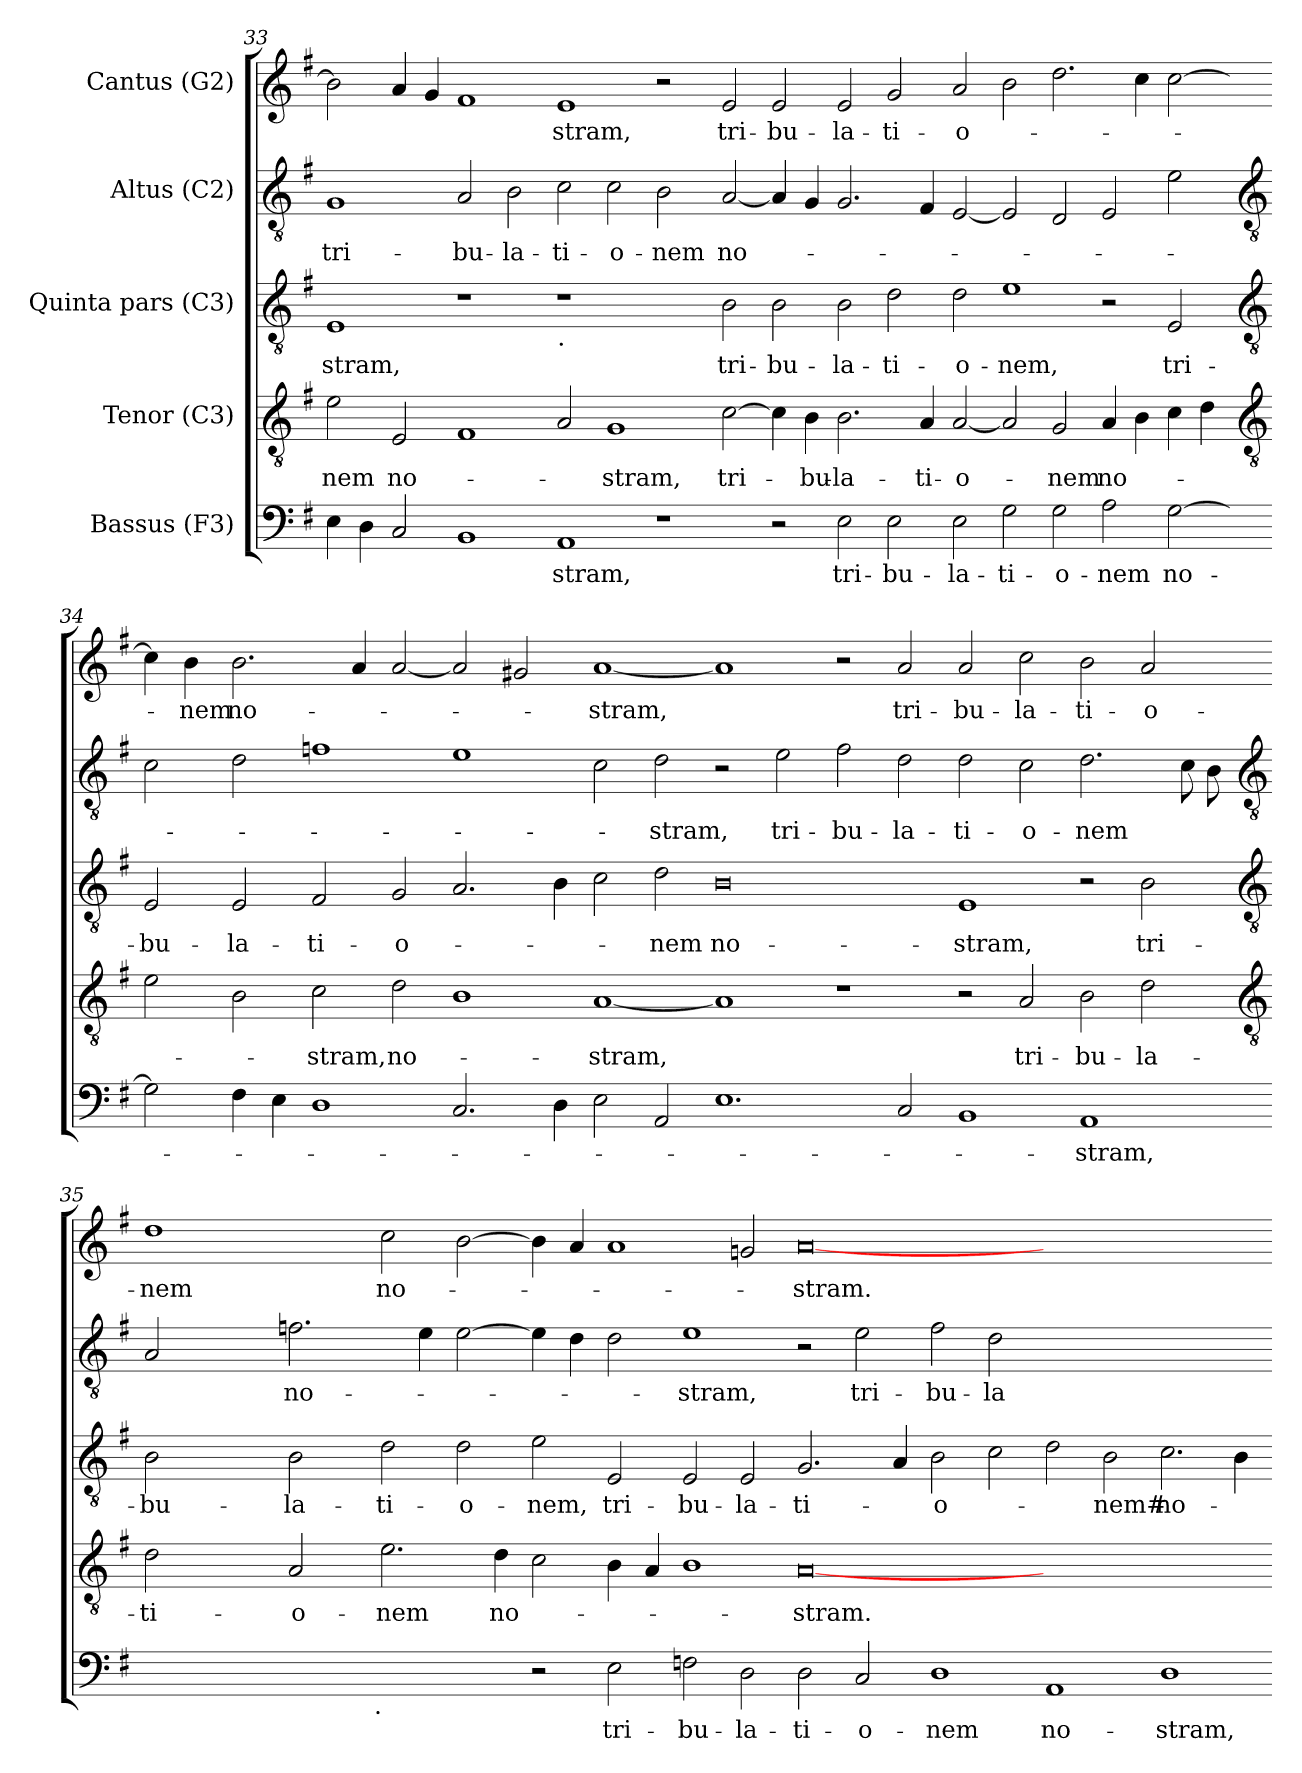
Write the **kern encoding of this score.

**kern	**text	**kern	**text	**kern	**text	**kern	**text	**kern	**text
*part5	*part5	*part4	*part4	*part3	*part3	*part2	*part2	*part1	*part1
*staff5	*staff5	*staff4	*staff4	*staff3	*staff3	*staff2	*staff2	*staff1	*staff1
*I"Bassus (F3)	*	*I"Tenor (C3)	*	*I"Quinta pars (C3)	*	*I"Altus (C2)	*	*I"Cantus (G2)	*
!!LO:LB:g=z
*clefF4	*	*clefGv2	*	*clefGv2	*	*clefGv2	*	*clefG2	*
*k[f#]	*	*k[f#]	*	*k[f#]	*	*k[f#]	*	*k[f#]	*
*G:	*	*G:	*	*G:	*	*G:	*	*G:	*
=33	=33	=33	=33	=33	=33	=33	=33	=33	=33
!	!	!	!LO:LY:b	!	!LO:LY:b	!	!LO:LY:b	!	!
4E\	.	2e\	-nem	1E	-stram,	1G	tri-	2b\]	.
4D\	.	.	.	.	.	.	.	.	.
!	!	!	!LO:LY:b	!	!	!	!	!	!
2C/	.	2E/	no-	.	.	.	.	4a/	.
.	.	.	.	.	.	.	.	4g/	.
!	!	!	!	!	!	!	!LO:LY:b	!	!
1BB	.	1F#	.	1r	.	2A/	-bu-	1f#	.
!	!	!	!	!	!	!	!LO:LY:b	!	!
.	.	.	.	.	.	2B\	-la-	.	.
!	!	!	!	!LO:TX:b:t=.	!	!	!	!	!
!	!LO:LY:b	!	!	!	!	!	!LO:LY:b	!	!LO:LY:b
1AA	-stram,	2A/	.	1r	.	2c\	-ti-	1e	-stram,
!	!	!	!LO:LY:b	!	!	!	!LO:LY:b	!	!
.	.	1G	-stram,	.	.	2c\	-o-	.	.
!	!	!	!	!	!	!	!LO:LY:b	!	!
1r	.	.	.	4ryy	.	2B\	-nem	2r	.
.	.	.	.	4ryy	.	.	.	.	.
!	!	!	!LO:LY:b	!	!LO:LY:b	!	!LO:LY:b	!	!LO:LY:b
.	.	[2c\	tri-	2B\	tri-	[2A/	no-	2e/	tri-
!	!	!	!	!	!LO:LY:b	!	!	!	!LO:LY:b
2r	.	4c\]	.	2B\	-bu-	4A/]	.	2e/	-bu-
!	!	!	!LO:LY:b	!	!	!	!	!	!
.	.	4B\	-bu-	.	.	4G/	.	.	.
!	!LO:LY:b	!	!LO:LY:b	!	!LO:LY:b	!	!	!	!LO:LY:b
2E\	tri-	2.B\	-la-	2B\	-la-	2.G/	.	2e/	-la-
!	!LO:LY:b	!	!	!	!LO:LY:b	!	!	!	!LO:LY:b
2E\	-bu-	.	.	2d\	-ti-	.	.	2g/	-ti-
!	!	!	!LO:LY:b	!	!	!	!	!	!
.	.	4A/	-ti-	.	.	4F#/	.	.	.
!	!LO:LY:b	!	!LO:LY:b	!	!LO:LY:b	!	!	!	!LO:LY:b
2E\	-la-	[2A/	-o-	2d\	-o-	[2E/	.	2a/	-o-
!	!LO:LY:b	!	!	!	!LO:LY:b	!	!	!	!
2G\	-ti-	2A/]	.	1e	-nem,	2E/]	.	2b\	.
!	!LO:LY:b	!	!LO:LY:b	!	!	!	!	!	!
2G\	-o-	2G/	-nem	.	.	2D/	.	2.dd\	.
!	!LO:LY:b	!	!LO:LY:b	!	!	!	!	!	!
2A\	-nem	4A/	no-	2r	.	2E/	.	.	.
.	.	4B\	.	.	.	.	.	4cc\	.
!	!LO:LY:b	!	!	!	!LO:LY:b	!	!	!	!
[2G\	no-	4c\	.	2E/	tri-	2e\	.	[2cc\	.
.	.	4d\	.	.	.	.	.	.	.
!!LO:LB:g=z
=34-	=34-	=34-	=34-	=34-	=34-	=34-	=34-	=34-	=34-
*	*	*clefGv2	*	*clefGv2	*	*clefGv2	*	*	*
!	!	!	!	!	!LO:LY:b	!	!	!	!
2G\]	.	2e\	.	2E/	-bu-	2c\	.	4cc\]	.
!	!	!	!	!	!	!	!	!	!LO:LY:b
.	.	.	.	.	.	.	.	4b\	-nem
!	!	!	!	!	!LO:LY:b	!	!	!	!LO:LY:b
4F#\	.	2B\	.	2E/	-la-	2d\	.	2.b\	no-
4E\	.	.	.	.	.	.	.	.	.
!	!	!	!LO:LY:b	!	!LO:LY:b	!	!	!	!
1D	.	2c\	-stram,	2F#/	-ti-	1fn	.	.	.
.	.	.	.	.	.	.	.	4a/	.
!	!	!	!LO:LY:b	!	!LO:LY:b	!	!	!	!
.	.	2d\	no-	2G/	-o-	.	.	[2a/	.
2.C/	.	1B	.	2.A/	.	1e	.	2a/]	.
.	.	.	.	.	.	.	.	2g#X/	.
4D\	.	.	.	4B\	.	.	.	.	.
!	!	!	!LO:LY:b	!	!	!	!	!	!LO:LY:b
2E\	.	[1A	-stram,	2c\	.	2c\	.	[1a	-stram,
!	!	!	!	!	!LO:LY:b	!	!LO:LY:b	!	!
2AA/	.	.	.	2d\	-nem	2d\	-stram,	.	.
!	!	!	!	!	!LO:LY:b	!	!	!	!
1.E	.	1A]	.	0B	no-	2r	.	1a]	.
!	!	!	!	!	!	!	!LO:LY:b	!	!
.	.	.	.	.	.	2e\	tri-	.	.
!	!	!	!	!	!	!	!LO:LY:b	!	!
.	.	1r	.	.	.	2f\	-bu-	2r	.
!	!	!	!	!	!	!	!LO:LY:b	!	!LO:LY:b
2C/	.	.	.	.	.	2d\	-la-	2a/	tri-
!	!	!	!	!	!LO:LY:b	!	!LO:LY:b	!	!LO:LY:b
1BB	.	2r	.	1E	-stram,	2d\	-ti-	2a/	-bu-
!	!	!	!LO:LY:b	!	!	!	!LO:LY:b	!	!LO:LY:b
.	.	2A/	tri-	.	.	2c\	-o-	2cc\	-la-
!	!LO:LY:b	!	!LO:LY:b	!	!	!	!LO:LY:b	!	!LO:LY:b
1AA	-stram,	2B\	-bu-	2r	.	2.d\	-nem	2b\	-ti-
!	!	!	!LO:LY:b	!	!LO:LY:b	!	!	!	!LO:LY:b
.	.	2d\	-la-	2B\	tri-	.	.	2a/	-o-
.	.	.	.	.	.	8c\	.	.	.
.	.	.	.	.	.	8B\	.	.	.
!!LO:LB:g=z
=35-	=35-	=35-	=35-	=35-	=35-	=35-	=35-	=35-	=35-
*	*	*clefGv2	*	*clefGv2	*	*clefGv2	*	*	*
!	!	!	!LO:LY:b	!	!LO:LY:b	!	!	!	!LO:LY:b
4ryy	.	2d\	-ti-	2B\	-bu-	2A/	.	1dd	-nem
64ryy	.	.	.	.	.	.	.	.	.
64ryy	.	.	.	.	.	.	.	.	.
64ryy	.	.	.	.	.	.	.	.	.
64ryy	.	.	.	.	.	.	.	.	.
64ryy	.	.	.	.	.	.	.	.	.
64ryy	.	.	.	.	.	.	.	.	.
64ryy	.	.	.	.	.	.	.	.	.
64ryy	.	.	.	.	.	.	.	.	.
64ryy	.	.	.	.	.	.	.	.	.
64ryy	.	.	.	.	.	.	.	.	.
64ryy	.	.	.	.	.	.	.	.	.
64ryy	.	.	.	.	.	.	.	.	.
64ryy	.	.	.	.	.	.	.	.	.
4ryy	.	.	.	.	.	.	.	.	.
!	!	!	!LO:LY:b	!	!LO:LY:b	!	!LO:LY:b	!	!
.	.	2A/	-o-	2B\	-la-	2.fn\	no-	.	.
4ryy	.	.	.	.	.	.	.	.	.
64ryy	.	.	.	.	.	.	.	.	.
64ryy	.	.	.	.	.	.	.	.	.
!LO:TX:b:t=.	!	!	!	!	!	!	!	!	!
64ryy	.	.	.	.	.	.	.	.	.
!	!	!	!LO:LY:b	!	!LO:LY:b	!	!	!	!LO:LY:b
4ryy	.	2.e\	-nem	2d\	-ti-	.	.	2cc\	no-
4ryy	.	.	.	.	.	4e\	.	.	.
!	!	!	!	!	!LO:LY:b	!	!	!	!
4ryy	.	.	.	2d\	-o-	[2e\	.	[2b\	.
!	!	!	!LO:LY:b	!	!	!	!	!	!
4ryy	.	4d\	no-	.	.	.	.	.	.
!	!	!	!	!	!LO:LY:b	!	!	!	!
2r	.	2c\	.	2e\	-nem,	4e\]	.	4b\]	.
.	.	.	.	.	.	4d\	.	4a/	.
!	!LO:LY:b	!	!	!	!LO:LY:b	!	!	!	!
2E\	tri-	4B\	.	2E/	tri-	2d\	.	1a	.
.	.	4A/	.	.	.	.	.	.	.
!	!LO:LY:b	!	!	!	!LO:LY:b	!	!LO:LY:b	!	!
2Fn\	-bu-	1B	.	2E/	-bu-	1e	-stram,	.	.
!	!LO:LY:b	!	!	!	!LO:LY:b	!	!	!	!
2D\	-la-	.	.	2E/	-la-	.	.	2g/	.
!	!LO:LY:b	!	!LO:LY:b	!	!LO:LY:b	!	!	!	!LO:LY:b
2D\	-ti-	[0A	-stram.	2.G/	-ti-	2r	.	[0a	-stram.
!	!LO:LY:b	!	!	!	!	!	!LO:LY:b	!	!
2C/	-o-	.	.	.	.	2e\	tri-	.	.
.	.	.	.	4A/	.	.	.	.	.
!	!LO:LY:b	!	!	!	!LO:LY:b	!	!LO:LY:b	!	!
1D	-nem	.	.	2B\	-o-	2f\	-bu-	.	.
!	!	!	!	!	!	!	!LO:LY:b	!	!
.	.	.	.	2c\	.	2d\	-la-	.	.
!	!LO:LY:b	!	!	!	!	!	!	!	!
1AA	no-	0ryy	.	2d\	.	0ryy	.	0ryy	.
!	!	!	!	!	!LO:LY:b	!	!	!	!
.	.	.	.	2B\	-nem#	.	.	.	.
!	!LO:LY:b	!	!	!	!LO:LY:b	!	!	!	!
1D	-stram,	.	.	2.c\	no-	.	.	.	.
.	.	.	.	4B\	.	.	.	.	.
=-	=-	=-	=-	=-	=-	=-	=-	=-	=-
*-	*-	*-	*-	*-	*-	*-	*-	*-	*-
